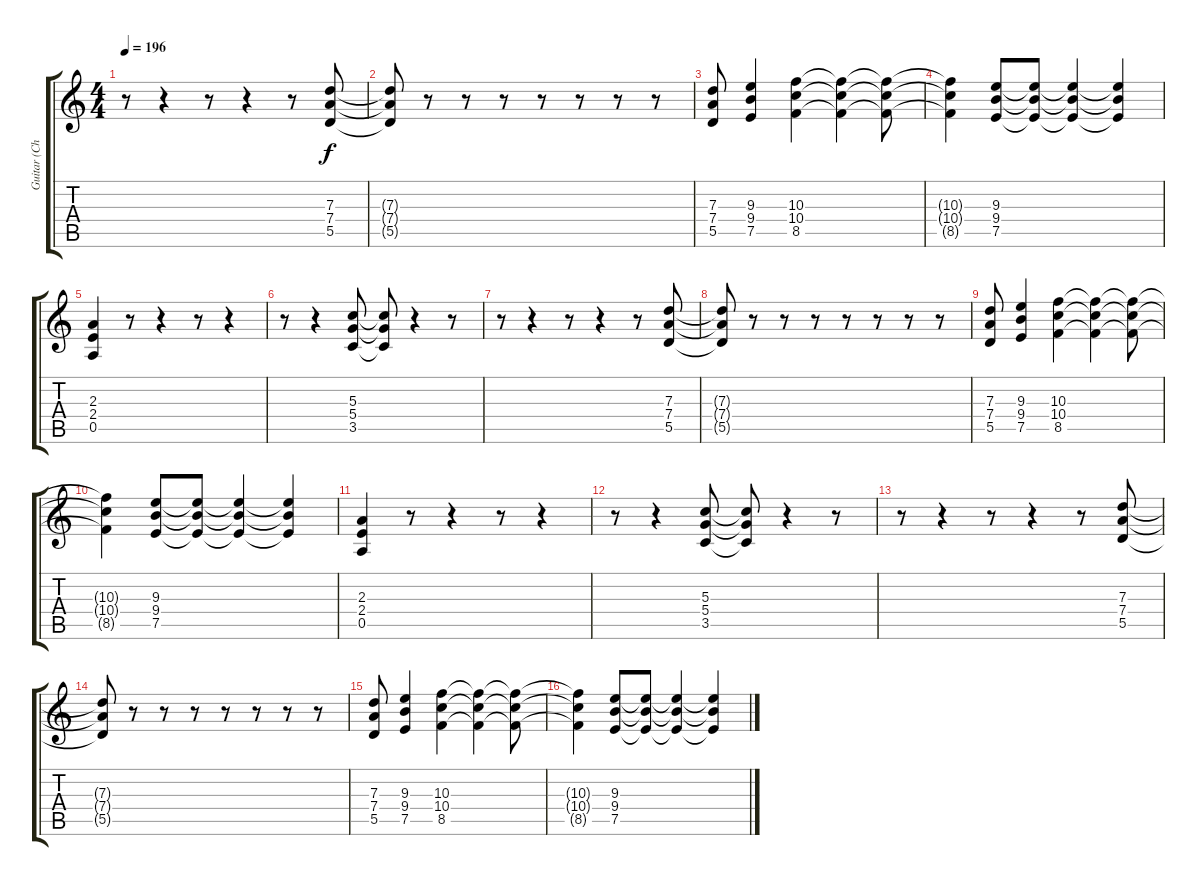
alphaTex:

\track ("Guitar (Chorus)" "Guitar (Ch") {instrument overdrivenguitar}
\staff {score tabs}
\tuning (E4 B3 G3 D3 A2 E2) {hide}
\ts (4 4)
\tempo 196
\clef g2
\ks c
r.8{dy f} r.4 r.8 r.4 r.8 (7.3 7.4 5.5).8 |
(7.3{t} 7.4{t} 5.5{t}).8 r.8 r.8 r.8 r.8 r.8 r.8 r.8 |
(7.3 7.4 5.5).8 (9.3 9.4 7.5).4 (10.3 10.4 8.5).4 (10.3{t} 10.4{t} 8.5{t}).4 (10.3{t} 10.4{t} 8.5{t}).8 |
(10.3{t} 10.4{t} 8.5{t}).4 (9.3 9.4 7.5).8 (9.3{t} 9.4{t} 7.5{t}).8 (9.3{t} 9.4{t} 7.5{t}).4 (9.3{t} 9.4{t} 7.5{t}).4 |
(2.3 2.4 0.5).4{volume 16} r.8 r.4 r.8 r.4 |
r.8 r.4 (5.3 5.4 3.5).8 (5.3{t} 5.4{t} 3.5{t}).8 r.4 r.8 |
r.8 r.4 r.8 r.4 r.8 (7.3 7.4 5.5).8 |
(7.3{t} 7.4{t} 5.5{t}).8 r.8 r.8 r.8 r.8 r.8 r.8 r.8 |
(7.3 7.4 5.5).8 (9.3 9.4 7.5).4 (10.3 10.4 8.5).4 (10.3{t} 10.4{t} 8.5{t}).4 (10.3{t} 10.4{t} 8.5{t}).8 |
(10.3{t} 10.4{t} 8.5{t}).4 (9.3 9.4 7.5).8 (9.3{t} 9.4{t} 7.5{t}).8 (9.3{t} 9.4{t} 7.5{t}).4 (9.3{t} 9.4{t} 7.5{t}).4 |
(2.3 2.4 0.5).4 r.8 r.4 r.8 r.4 |
r.8 r.4 (5.3 5.4 3.5).8 (5.3{t} 5.4{t} 3.5{t}).8 r.4 r.8 |
r.8 r.4 r.8 r.4 r.8 (7.3 7.4 5.5).8 |
(7.3{t} 7.4{t} 5.5{t}).8 r.8 r.8 r.8 r.8 r.8 r.8 r.8 |
(7.3 7.4 5.5).8 (9.3 9.4 7.5).4 (10.3 10.4 8.5).4 (10.3{t} 10.4{t} 8.5{t}).4 (10.3{t} 10.4{t} 8.5{t}).8 |
(10.3{t} 10.4{t} 8.5{t}).4 (9.3 9.4 7.5).8 (9.3{t} 9.4{t} 7.5{t}).8 (9.3{t} 9.4{t} 7.5{t}).4 (9.3{t} 9.4{t} 7.5{t}).4
